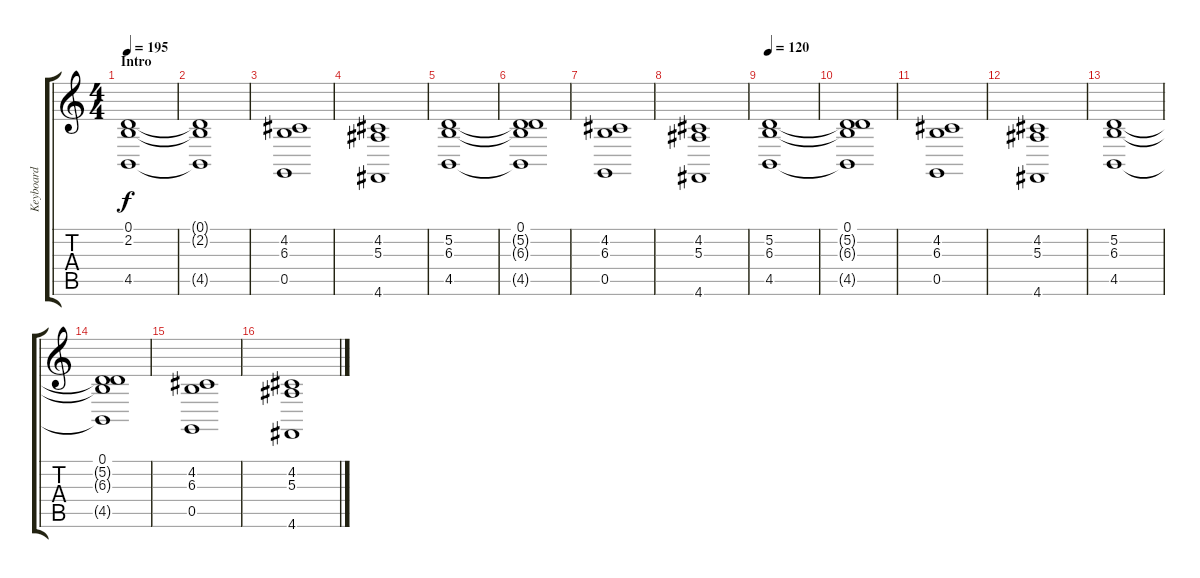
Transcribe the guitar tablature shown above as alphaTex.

\track ("Keyboard" "Keyboard") {instrument stringensemble2}
\staff {score tabs}
\tuning (D4 A3 F3 C3 G2 D2) {hide}
\ts (4 4)
\section ("" "Intro")
\tempo 195
\tempo 115
\tempo 195
\clef g2
\ks c
(0.1 2.2 4.5).1{dy f instrument stringensemble2} |
(0.1{t} 2.2{t} 4.5{t}).1 |
(4.2 6.3 0.5).1 |
(4.2 5.3 4.6).1 |
(5.2 6.3 4.5).1 |
(0.1 5.2{t} 6.3{t} 4.5{t}).1 |
(4.2 6.3 0.5).1 |
(4.2 5.3 4.6).1 |
\tempo 120
(5.2 6.3 4.5).1 |
(0.1 5.2{t} 6.3{t} 4.5{t}).1 |
(4.2 6.3 0.5).1 |
(4.2 5.3 4.6).1 |
(5.2 6.3 4.5).1 |
(0.1 5.2{t} 6.3{t} 4.5{t}).1 |
(4.2 6.3 0.5).1 |
(4.2 5.3 4.6).1
